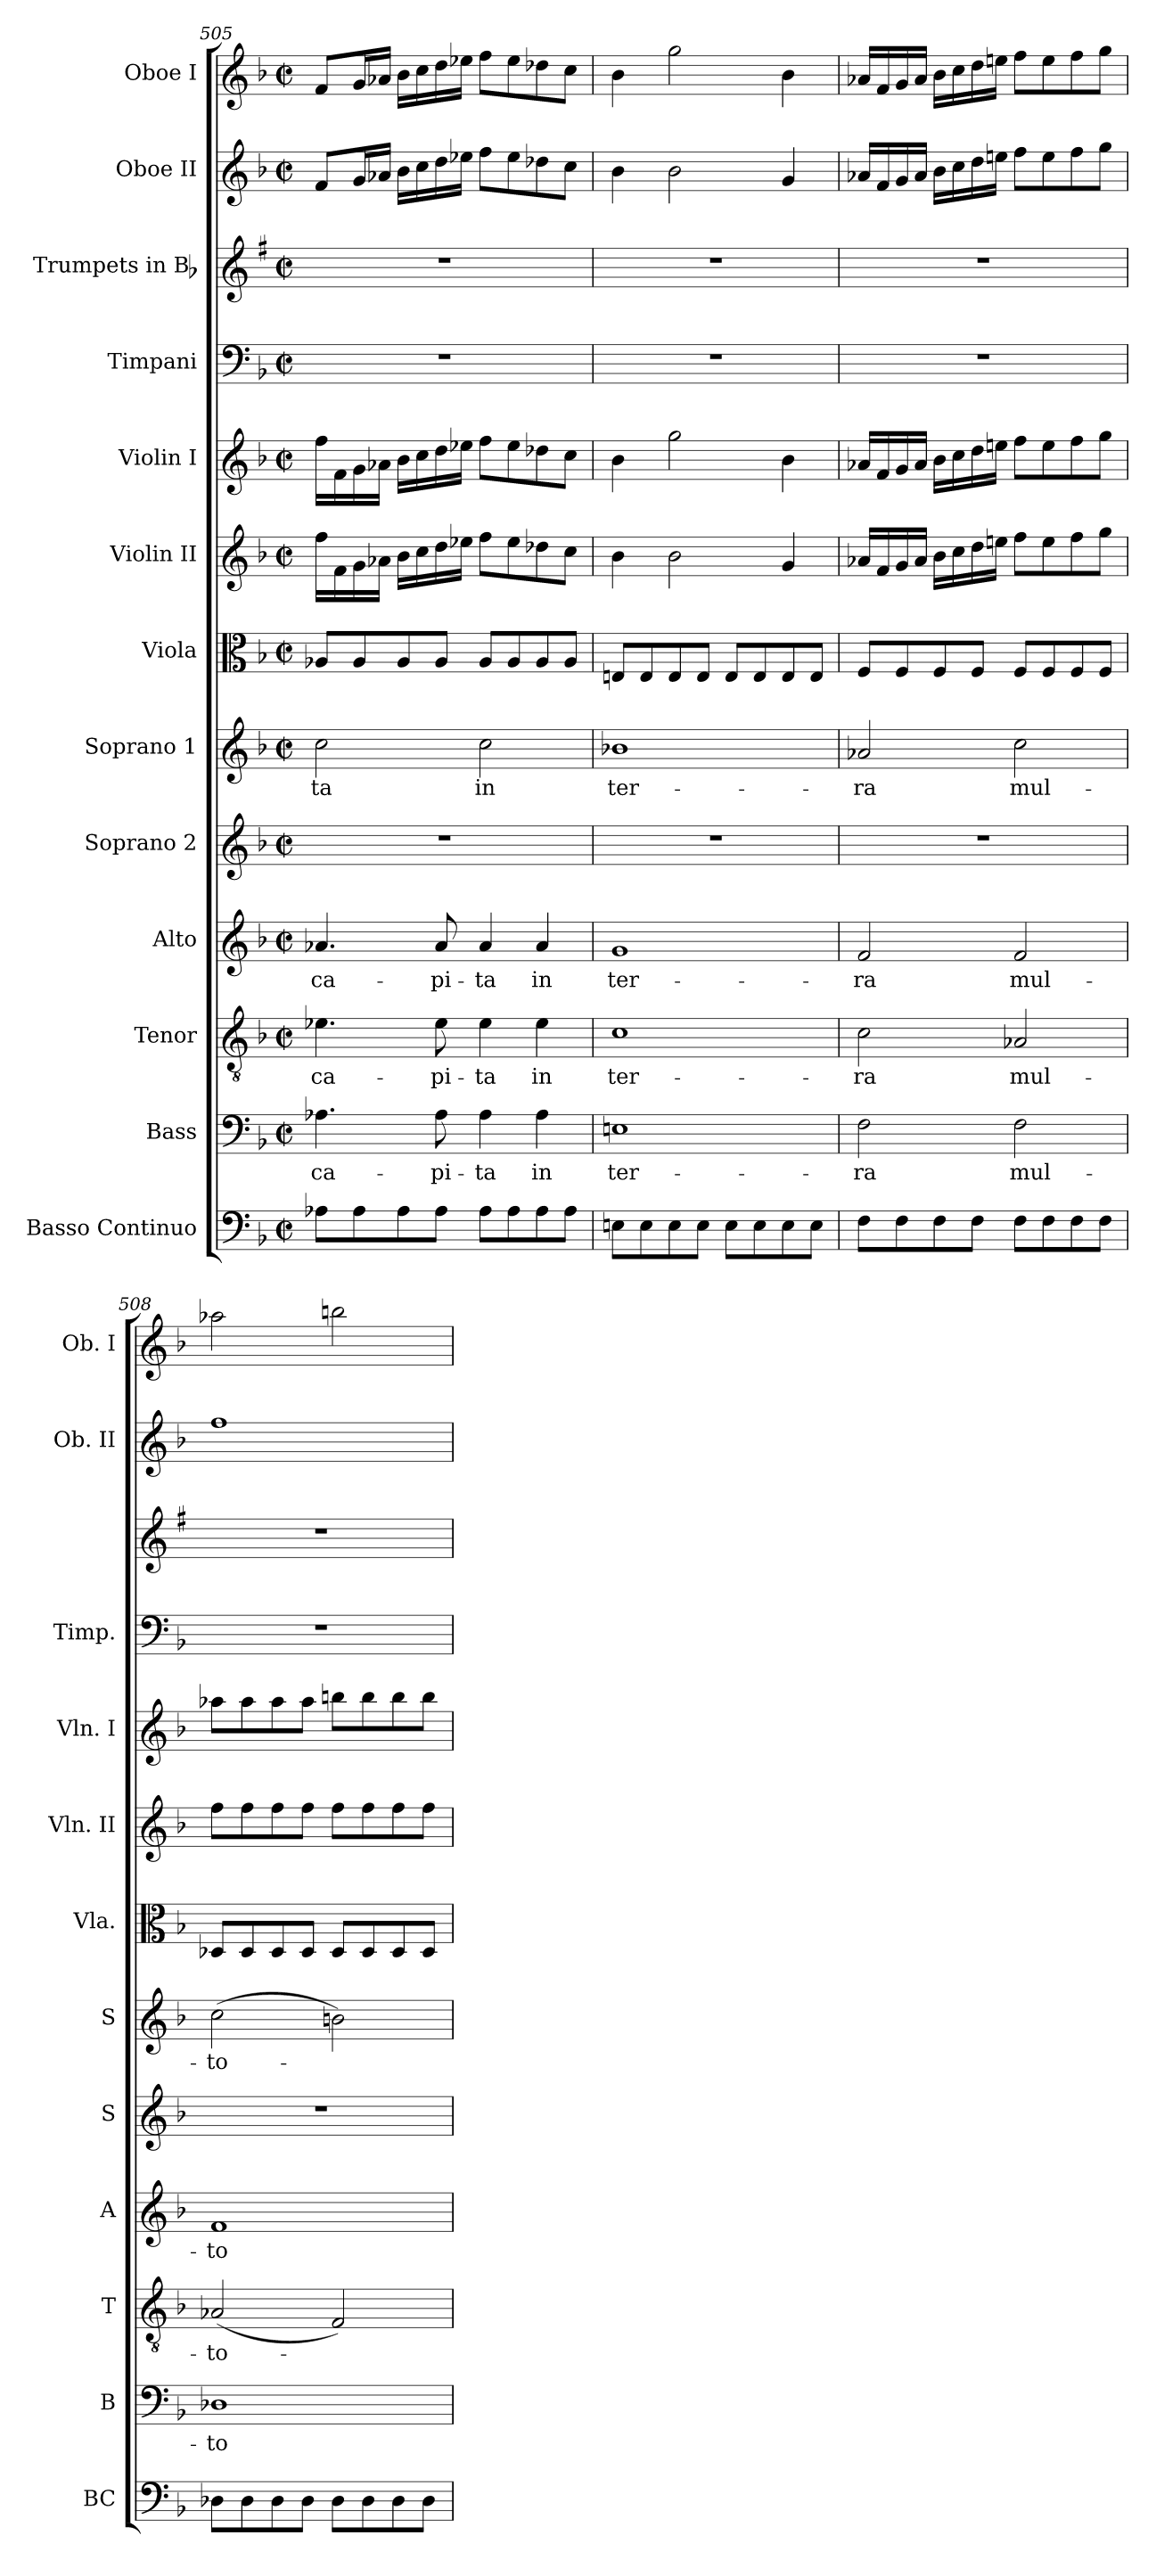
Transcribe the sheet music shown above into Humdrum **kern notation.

**kern	**kern	**text	**kern	**text	**kern	**text	**kern	**kern	**text	**kern	**kern	**kern	**kern	**kern	**kern	**kern
*part13	*part12	*part12	*part11	*part11	*part10	*part10	*part9	*part8	*part8	*part7	*part6	*part5	*part4	*part3	*part2	*part1
*staff13	*staff12	*staff12	*staff11	*staff11	*staff10	*staff10	*staff9	*staff8	*staff8	*staff7	*staff6	*staff5	*staff4	*staff3	*staff2	*staff1
*I"Basso Continuo	*I"Bass	*	*I"Tenor	*	*I"Alto	*	*I"Soprano 2	*I"Soprano 1	*	*I"Viola	*I"Violin II	*I"Violin I	*I"Timpani	*I"Trumpets in Bb	*I"Oboe II	*I"Oboe I
*I'BC	*I'B	*	*I'T	*	*I'A	*	*I'S	*I'S	*	*I'Vla.	*I'Vln. II	*I'Vln. I	*I'Timp.	*	*I'Ob. II	*I'Ob. I
!!LO:PB:g=z
*clefF4	*clefF4	*	*clefGv2	*	*clefG2	*	*clefG2	*clefG2	*	*clefC3	*clefG2	*clefG2	*clefF4	*clefG2	*clefG2	*clefG2
*	*	*	*	*	*	*	*	*	*	*	*	*	*	*ITrd1c2	*	*
*k[b-]	*k[b-]	*	*k[b-]	*	*k[b-]	*	*k[b-]	*k[b-]	*	*k[b-]	*k[b-]	*k[b-]	*k[b-]	*k[b-]	*k[b-]	*k[b-]
*F:	*F:	*	*F:	*	*F:	*	*F:	*F:	*	*F:	*F:	*F:	*F:	*F:	*F:	*F:
*M2/2	*M2/2	*	*M2/2	*	*M2/2	*	*M2/2	*M2/2	*	*M2/2	*M2/2	*M2/2	*M2/2	*M2/2	*M2/2	*M2/2
*met(c|)	*met(c|)	*	*met(c|)	*	*met(c|)	*	*met(c|)	*met(c|)	*	*met(c|)	*met(c|)	*met(c|)	*met(c|)	*met(c|)	*met(c|)	*met(c|)
=505	=505	=505	=505	=505	=505	=505	=505	=505	=505	=505	=505	=505	=505	=505	=505	=505
!	!	!LO:LY:b	!	!LO:LY:b	!	!LO:LY:b	!	!	!LO:LY:b	!	!	!	!	!	!	!
8A-X\L	4.A-X\	ca-	4.e-X\	ca-	4.a-X/	ca-	1r	2cc\	-ta	8A-X/L	16ff\LL	16ff\LL	1r	1r	8f/L	8f/L
.	.	.	.	.	.	.	.	.	.	.	16f\	16f\	.	.	.	.
8A-\	.	.	.	.	.	.	.	.	.	8A-/	16g\	16g\	.	.	16g/L	16g/L
.	.	.	.	.	.	.	.	.	.	.	16a-X\JJ	16a-X\JJ	.	.	16a-X/JJ	16a-X/JJ
8A-\	.	.	.	.	.	.	.	.	.	8A-/	16b-\LL	16b-\LL	.	.	16b-\LL	16b-\LL
.	.	.	.	.	.	.	.	.	.	.	16cc\	16cc\	.	.	16cc\	16cc\
!	!	!LO:LY:b	!	!LO:LY:b	!	!LO:LY:b	!	!	!	!	!	!	!	!	!	!
8A-\J	8A-\	-pi-	8e-\	-pi-	8a-/	-pi-	.	.	.	8A-/J	16dd\	16dd\	.	.	16dd\	16dd\
.	.	.	.	.	.	.	.	.	.	.	16ee-X\JJ	16ee-X\JJ	.	.	16ee-X\JJ	16ee-X\JJ
!	!	!LO:LY:b	!	!LO:LY:b	!	!LO:LY:b	!	!	!LO:LY:b	!	!	!	!	!	!	!
8A-\L	4A-\	-ta	4e-\	-ta	4a-/	-ta	.	2cc\	in	8A-/L	8ff\L	8ff\L	.	.	8ff\L	8ff\L
8A-\	.	.	.	.	.	.	.	.	.	8A-/	8ee-\	8ee-\	.	.	8ee-\	8ee-\
!	!	!LO:LY:b	!	!LO:LY:b	!	!LO:LY:b	!	!	!	!	!	!	!	!	!	!
8A-\	4A-\	in	4e-\	in	4a-/	in	.	.	.	8A-/	8dd-X\	8dd-X\	.	.	8dd-X\	8dd-X\
8A-\J	.	.	.	.	.	.	.	.	.	8A-/J	8cc\J	8cc\J	.	.	8cc\J	8cc\J
=506	=506	=506	=506	=506	=506	=506	=506	=506	=506	=506	=506	=506	=506	=506	=506	=506
!	!	!LO:LY:b	!	!LO:LY:b	!	!LO:LY:b	!	!	!LO:LY:b	!	!	!	!	!	!	!
8En\L	1En	ter-	1c	ter-	1g	ter-	1r	1b-X	ter-	8En/L	4b-\	4b-\	1r	1r	4b-\	4b-\
8E\	.	.	.	.	.	.	.	.	.	8E/	.	.	.	.	.	.
8E\	.	.	.	.	.	.	.	.	.	8E/	2b-\	2gg\	.	.	2b-\	2gg\
8E\J	.	.	.	.	.	.	.	.	.	8E/J	.	.	.	.	.	.
8E\L	.	.	.	.	.	.	.	.	.	8E/L	.	.	.	.	.	.
8E\	.	.	.	.	.	.	.	.	.	8E/	.	.	.	.	.	.
8E\	.	.	.	.	.	.	.	.	.	8E/	4g/	4b-\	.	.	4g/	4b-\
8E\J	.	.	.	.	.	.	.	.	.	8E/J	.	.	.	.	.	.
=507	=507	=507	=507	=507	=507	=507	=507	=507	=507	=507	=507	=507	=507	=507	=507	=507
!	!	!LO:LY:b	!	!LO:LY:b	!	!LO:LY:b	!	!	!LO:LY:b	!	!	!	!	!	!	!
8F\L	2F\	-ra	2c\	-ra	2f/	-ra	1r	2a-X/	-ra	8F/L	16a-X/LL	16a-X/LL	1r	1r	16a-X/LL	16a-X/LL
.	.	.	.	.	.	.	.	.	.	.	16f/	16f/	.	.	16f/	16f/
8F\	.	.	.	.	.	.	.	.	.	8F/	16g/	16g/	.	.	16g/	16g/
.	.	.	.	.	.	.	.	.	.	.	16a-/JJ	16a-/JJ	.	.	16a-/JJ	16a-/JJ
8F\	.	.	.	.	.	.	.	.	.	8F/	16b-\LL	16b-\LL	.	.	16b-\LL	16b-\LL
.	.	.	.	.	.	.	.	.	.	.	16cc\	16cc\	.	.	16cc\	16cc\
8F\J	.	.	.	.	.	.	.	.	.	8F/J	16dd\	16dd\	.	.	16dd\	16dd\
.	.	.	.	.	.	.	.	.	.	.	16een\JJ	16een\JJ	.	.	16een\JJ	16een\JJ
!	!	!LO:LY:b	!	!LO:LY:b	!	!LO:LY:b	!	!	!LO:LY:b	!	!	!	!	!	!	!
8F\L	2F\	mul-	2A-X/	mul-	2f/	mul-	.	2cc\	mul-	8F/L	8ff\L	8ff\L	.	.	8ff\L	8ff\L
8F\	.	.	.	.	.	.	.	.	.	8F/	8ee\	8ee\	.	.	8ee\	8ee\
8F\	.	.	.	.	.	.	.	.	.	8F/	8ff\	8ff\	.	.	8ff\	8ff\
8F\J	.	.	.	.	.	.	.	.	.	8F/J	8gg\J	8gg\J	.	.	8gg\J	8gg\J
!!LO:PB:g=z
=508	=508	=508	=508	=508	=508	=508	=508	=508	=508	=508	=508	=508	=508	=508	=508	=508
!	!	!LO:LY:b	!	!LO:LY:b	!	!LO:LY:b	!	!	!LO:LY:b	!	!	!	!	!	!	!
8D-X\L	1D-X	-to-	(<2A-X/	-to-	1f	-to-	1r	(2cc\	-to-	8D-X/L	8ff\L	8aa-X\L	1r	1r	1ff	2aa-X\
8D-\	.	.	.	.	.	.	.	.	.	8D-/	8ff\	8aa-\	.	.	.	.
8D-\	.	.	.	.	.	.	.	.	.	8D-/	8ff\	8aa-\	.	.	.	.
8D-\J	.	.	.	.	.	.	.	.	.	8D-/J	8ff\J	8aa-\J	.	.	.	.
8D-\L	.	.	2F/)	.	.	.	.	2bn\)	.	8D-/L	8ff\L	8bbn\L	.	.	.	2bbn\
8D-\	.	.	.	.	.	.	.	.	.	8D-/	8ff\	8bb\	.	.	.	.
8D-\	.	.	.	.	.	.	.	.	.	8D-/	8ff\	8bb\	.	.	.	.
8D-\J	.	.	.	.	.	.	.	.	.	8D-/J	8ff\J	8bb\J	.	.	.	.
=	=	=	=	=	=	=	=	=	=	=	=	=	=	=	=	=
*-	*-	*-	*-	*-	*-	*-	*-	*-	*-	*-	*-	*-	*-	*-	*-	*-
